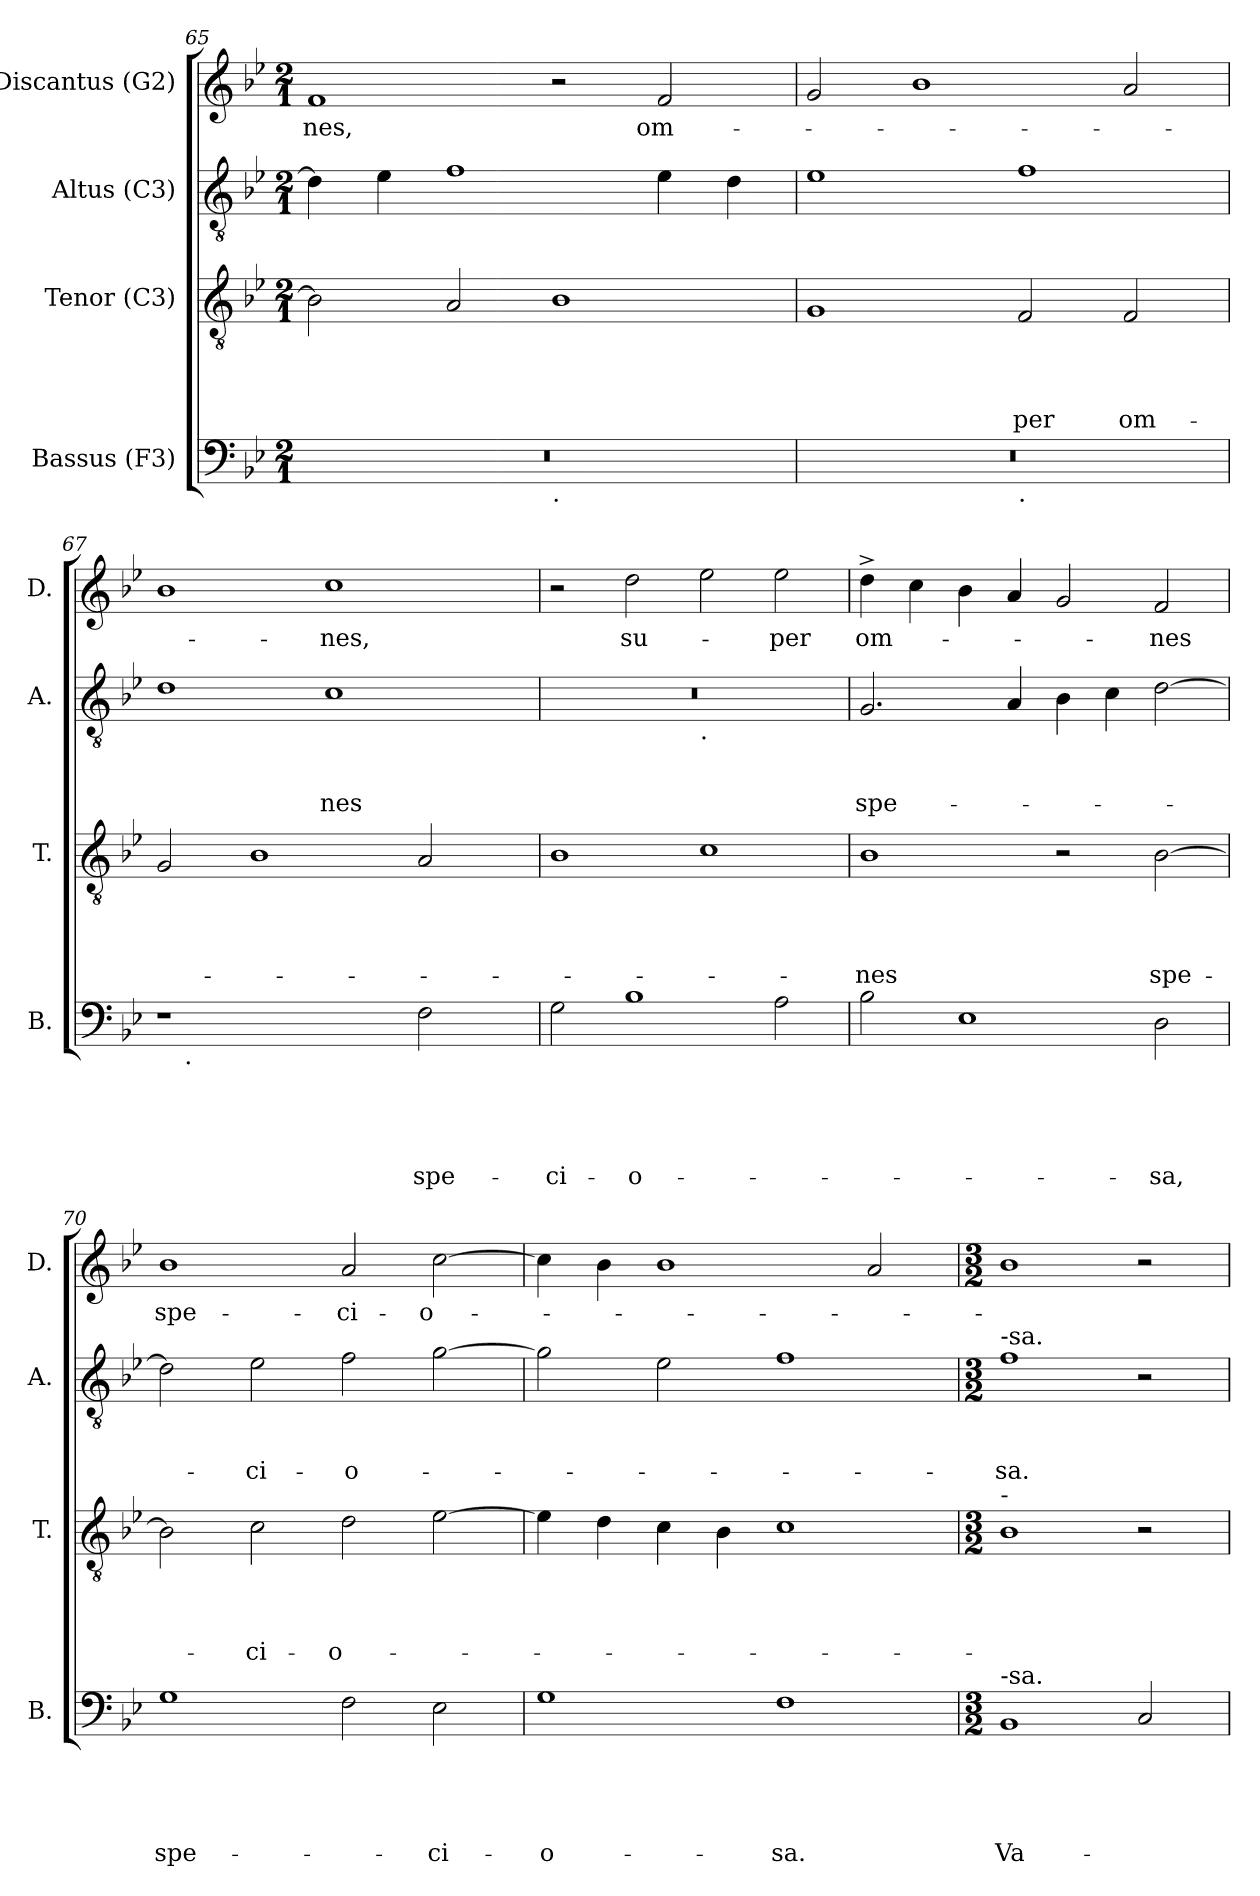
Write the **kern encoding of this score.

**kern	**text	**text	**text	**text	**text	**kern	**text	**text	**text	**text	**kern	**text	**text	**text	**kern	**text
*part4	*part4	*part4	*part4	*part4	*part4	*part3	*part3	*part3	*part3	*part3	*part2	*part2	*part2	*part2	*part1	*part1
*staff4	*staff4	*staff4	*staff4	*staff4	*staff4	*staff3	*staff3	*staff3	*staff3	*staff3	*staff2	*staff2	*staff2	*staff2	*staff1	*staff1
*I"Bassus (F3)	*	*	*	*	*	*I"Tenor (C3)	*	*	*	*	*I"Altus (C3)	*	*	*	*I"Discantus (G2)	*
*I'B.	*	*	*	*	*	*I'T.	*	*	*	*	*I'A.	*	*	*	*I'D.	*
*clefF4	*	*	*	*	*	*clefGv2	*	*	*	*	*clefGv2	*	*	*	*clefG2	*
*k[b-e-]	*	*	*	*	*	*k[b-e-]	*	*	*	*	*k[b-e-]	*	*	*	*k[b-e-]	*
*B-:	*	*	*	*	*	*B-:	*	*	*	*	*B-:	*	*	*	*B-:	*
*M2/1	*	*	*	*	*	*M2/1	*	*	*	*	*M2/1	*	*	*	*M2/1	*
=65	=65	=65	=65	=65	=65	=65	=65	=65	=65	=65	=65	=65	=65	=65	=65	=65
!	!	!	!	!	!	!	!	!	!	!	!	!	!	!	!	!LO:LY:b
*^	*	*	*	*	*	*	*	*	*	*	*	*	*	*	*	*
0r	1ryy	.	.	.	.	.	2B-\]	.	.	.	.	4d\]	.	.	.	1f	-nes,
.	.	.	.	.	.	.	.	.	.	.	.	4e-\	.	.	.	.	.
.	.	.	.	.	.	.	2A/	.	.	.	.	1f	.	.	.	.	.
!	!LO:TX:b:t=.	!	!	!	!	!	!	!	!	!	!	!	!	!	!	!	!
.	1ryy	.	.	.	.	.	1B-	.	.	.	.	.	.	.	.	2r	.
!	!	!	!	!	!	!	!	!	!	!	!	!	!	!	!	!	!LO:LY:b
.	.	.	.	.	.	.	.	.	.	.	.	4e-\	.	.	.	2f/	om-
.	.	.	.	.	.	.	.	.	.	.	.	4d\	.	.	.	.	.
=66	=66	=66	=66	=66	=66	=66	=66	=66	=66	=66	=66	=66	=66	=66	=66	=66	=66
0r	1ryy	.	.	.	.	.	1G	.	.	.	.	1e-	.	.	.	2g/	.
.	.	.	.	.	.	.	.	.	.	.	.	.	.	.	.	1b-	.
!	!LO:TX:b:t=.	!	!	!	!	!	!	!	!	!	!	!	!	!	!	!	!
!	!	!	!	!	!	!	!	!	!	!	!LO:LY:b	!	!	!	!	!	!
.	1ryy	.	.	.	.	.	2F/	.	.	.	-per	1f	.	.	.	.	.
!	!	!	!	!	!	!	!	!	!	!	!LO:LY:b	!	!	!	!	!	!
.	.	.	.	.	.	.	2F/	.	.	.	om-	.	.	.	.	2a/	.
=67	=67	=67	=67	=67	=67	=67	=67	=67	=67	=67	=67	=67	=67	=67	=67	=67	=67
1r	16.ryy	.	.	.	.	.	2G/	.	.	.	.	1d	.	.	.	1b-	.
!	!LO:TX:b:t=.	!	!	!	!	!	!	!	!	!	!	!	!	!	!	!	!
.	1ryy	.	.	.	.	.	.	.	.	.	.	.	.	.	.	.	.
.	.	.	.	.	.	.	1B-	.	.	.	.	.	.	.	.	.	.
!	!	!	!	!	!	!	!	!	!	!	!	!	!	!	!LO:LY:b	!	!LO:LY:b
2ryy	.	.	.	.	.	.	.	.	.	.	.	1c	.	.	-nes	1cc	-nes,
.	2ryy	.	.	.	.	.	.	.	.	.	.	.	.	.	.	.	.
!	!	!	!	!	!	!LO:LY:b	!	!	!	!	!	!	!	!	!	!	!
2F\	.	.	.	.	.	spe-	2A/	.	.	.	.	.	.	.	.	.	.
.	4ryy	.	.	.	.	.	.	.	.	.	.	.	.	.	.	.	.
.	8ryy	.	.	.	.	.	.	.	.	.	.	.	.	.	.	.	.
.	32ryy	.	.	.	.	.	.	.	.	.	.	.	.	.	.	.	.
!!LO:LB:g=z
=68	=68	=68	=68	=68	=68	=68	=68	=68	=68	=68	=68	=68	=68	=68	=68	=68	=68
!	!	!	!	!	!	!LO:LY:b	!	!	!	!	!	!	!	!	!	!	!
*v	*v	*	*	*	*	*	*	*	*	*	*	*^	*	*	*	*	*
2G\	.	.	.	.	-ci-	1B-	.	.	.	.	0r	1ryy	.	.	.	2r	.
!	!	!	!	!	!LO:LY:b:rj	!	!	!	!	!	!	!	!	!	!	!	!LO:LY:b
1B-	.	.	.	.	-o-	.	.	.	.	.	.	.	.	.	.	2dd\	su-
!	!	!	!	!	!	!	!	!	!	!	!	!LO:TX:b:t=.	!	!	!	!	!
.	.	.	.	.	.	1c	.	.	.	.	.	1ryy	.	.	.	2ee-\	.
!	!	!	!	!	!	!	!	!	!	!	!	!	!	!	!	!	!LO:LY:b
2A\	.	.	.	.	.	.	.	.	.	.	.	.	.	.	.	2ee-\	-per
=69	=69	=69	=69	=69	=69	=69	=69	=69	=69	=69	=69	=69	=69	=69	=69	=69	=69
!	!	!	!	!	!	!	!	!	!	!LO:LY:b	!	!	!	!	!LO:LY:b	!	!LO:LY:b
*	*	*	*	*	*	*	*	*	*	*	*v	*v	*	*	*	*	*
2B-\	.	.	.	.	.	1B-	.	.	.	-nes	2.G/	.	.	spe-	4dd^>\	om-
.	.	.	.	.	.	.	.	.	.	.	.	.	.	.	4cc\	.
1E-	.	.	.	.	.	.	.	.	.	.	.	.	.	.	4b-\	.
.	.	.	.	.	.	.	.	.	.	.	4A/	.	.	.	4a/	.
.	.	.	.	.	.	2r	.	.	.	.	4B-\	.	.	.	2g/	.
.	.	.	.	.	.	.	.	.	.	.	4c\	.	.	.	.	.
!	!	!	!	!	!LO:LY:b	!	!	!	!	!LO:LY:b	!	!	!	!	!	!LO:LY:b
2D\	.	.	.	.	-sa,	[>2B-\	.	.	.	spe-	[>2d\	.	.	.	2f/	-nes
=70	=70	=70	=70	=70	=70	=70	=70	=70	=70	=70	=70	=70	=70	=70	=70	=70
!	!	!	!	!	!LO:LY:b	!	!	!	!	!	!	!	!	!	!	!LO:LY:b
1G	.	.	.	.	spe-	2B-\]	.	.	.	.	2d\]	.	.	.	1b-	spe-
!	!	!	!	!	!	!	!	!	!	!LO:LY:b	!	!	!	!LO:LY:b	!	!
.	.	.	.	.	.	2c\	.	.	.	-ci-	2e-\	.	.	-ci-	.	.
!	!	!	!	!	!	!	!	!	!	!LO:LY:b	!	!	!	!LO:LY:b	!	!LO:LY:b
2F\	.	.	.	.	.	2d\	.	.	.	-o-	2f\	.	.	-o-	2a/	-ci-
!	!	!	!	!	!LO:LY:b	!	!	!	!	!	!	!	!	!	!	!LO:LY:b
2E-\	.	.	.	.	-ci-	[>2e-\	.	.	.	.	[>2g\	.	.	.	[>2cc\	-o-
=71	=71	=71	=71	=71	=71	=71	=71	=71	=71	=71	=71	=71	=71	=71	=71	=71
!	!	!	!	!	!LO:LY:b:rj	!	!	!	!	!	!	!	!	!	!	!
1G	.	.	.	.	-o-	4e-\]	.	.	.	.	2g\]	.	.	.	4cc\]	.
.	.	.	.	.	.	4d\	.	.	.	.	.	.	.	.	4b-\	.
.	.	.	.	.	.	4c\	.	.	.	.	2e-\	.	.	.	1b-	.
.	.	.	.	.	.	4B-\	.	.	.	.	.	.	.	.	.	.
!	!	!	!	!	!LO:LY:b	!	!	!	!	!	!	!	!	!	!	!
1F	.	.	.	.	-sa.	1c	.	.	.	.	1f	.	.	.	.	.
.	.	.	.	.	.	.	.	.	.	.	.	.	.	.	2a/	.
!!LO:LB:g=z
=72	=72	=72	=72	=72	=72	=72	=72	=72	=72	=72	=72	=72	=72	=72	=72	=72
*M3/2	*	*	*	*	*	*M3/2	*	*	*	*	*M3/2	*	*	*	*M3/2	*
!	!	!	!	!	!	!	!	!	!	!	!LO:TX:a:t=-sa.	!	!	!	!	!
!	!	!	!	!	!	!LO:TX:a:t=-	!	!	!	!	!	!	!	!	!	!
!LO:TX:a:t=-sa.	!	!	!	!	!	!	!	!	!	!	!	!	!	!	!	!
!	!	!	!	!	!LO:LY:b	!	!	!	!	!	!	!	!	!LO:LY:b	!	!
1BB-	.	.	.	.	Va-	1B-	.	.	.	.	1f	.	.	-sa.	1b-	.
2C/	.	.	.	.	.	2r	.	.	.	.	2r	.	.	.	2r	.
=	=	=	=	=	=	=	=	=	=	=	=	=	=	=	=	=
*-	*-	*-	*-	*-	*-	*-	*-	*-	*-	*-	*-	*-	*-	*-	*-	*-
